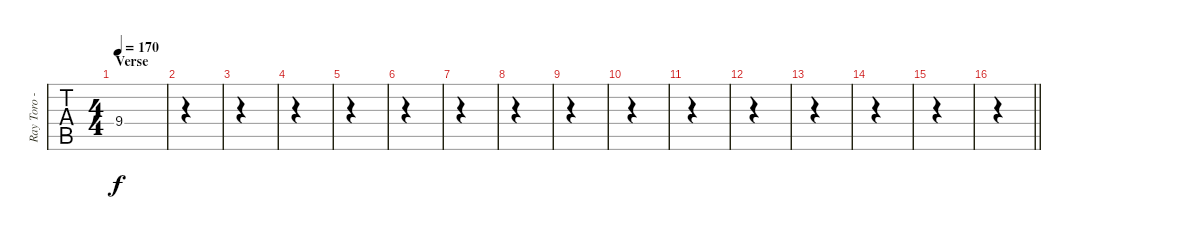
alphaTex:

\track ("Ray Toro - Guitar Three" "Ray Toro -") {instrument distortionguitar}
\staff {tabs}
\tuning (E4 B3 G3 D3 A2 E2) {hide}
\ts (4 4)
\section ("" "Verse")
\tempo 170
\clef g2
\ks c
9.4{t}.1{dy f} |
|
|
|
|
|
|
|
|
|
|
|
|
|
|
\barLineRight lightlight
